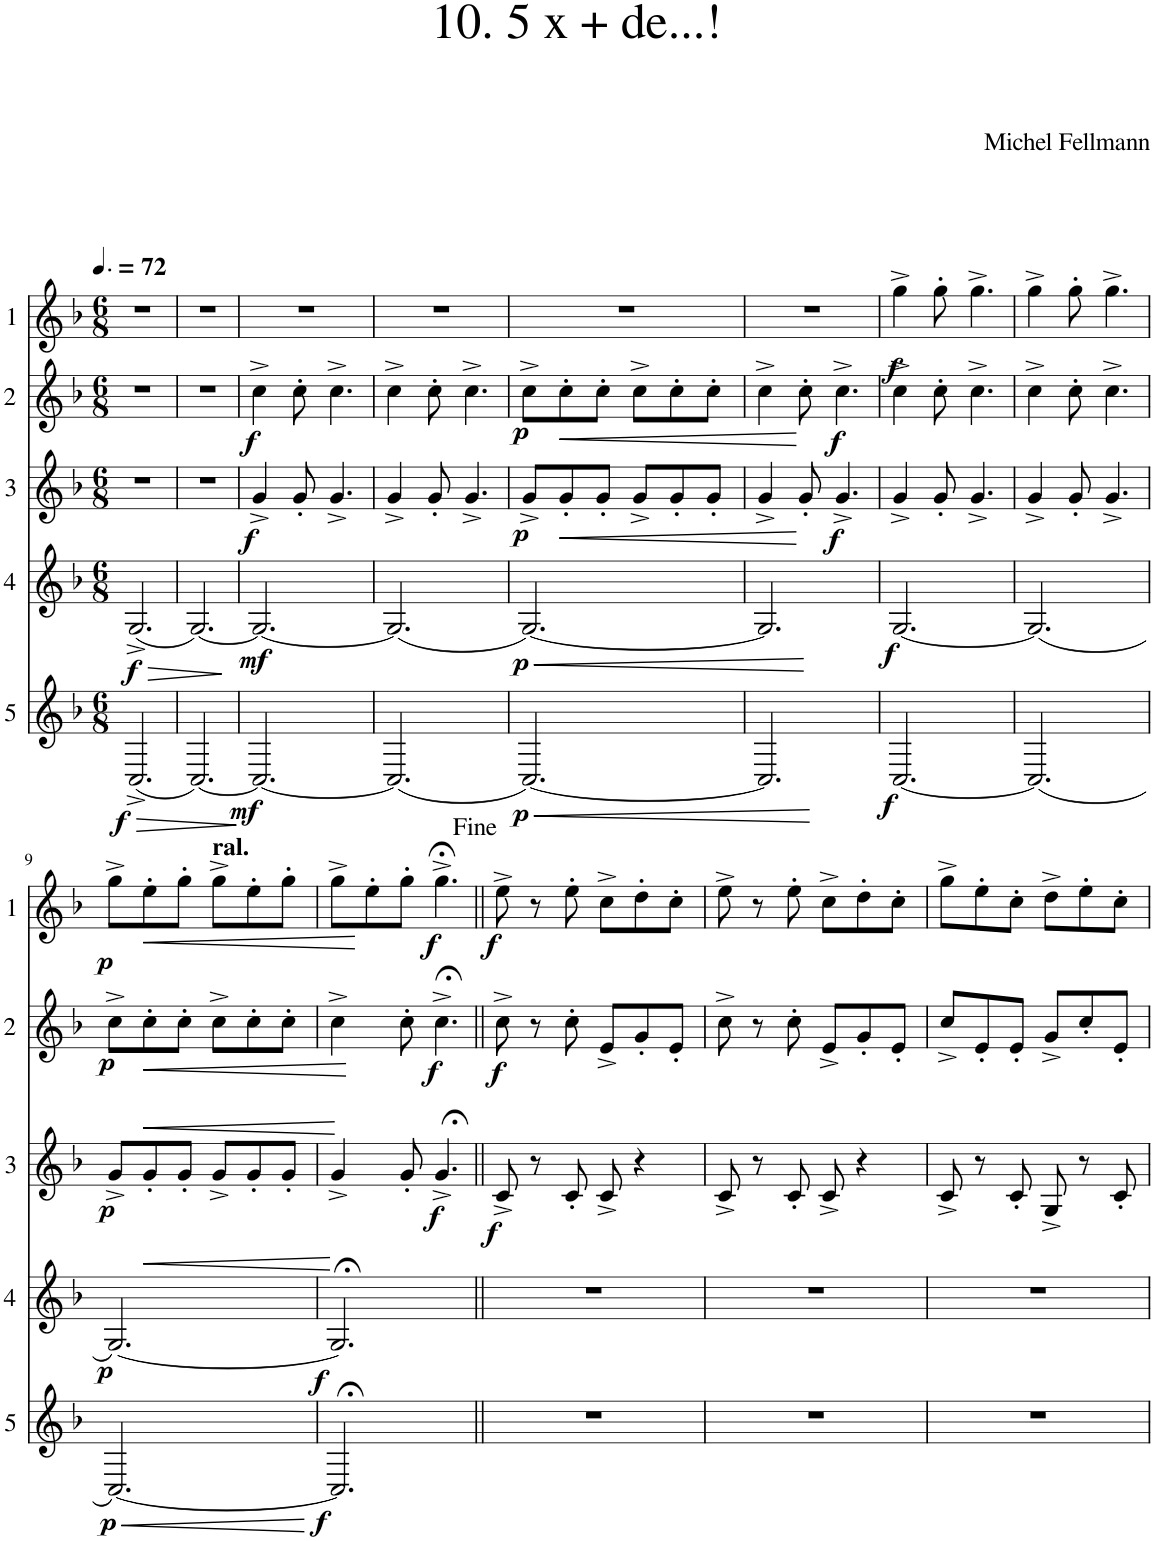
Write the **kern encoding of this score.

**kern	**dynam	**kern	**dynam	**kern	**dynam	**kern	**dynam	**kern	**dynam
*part5	*part5	*part4	*part4	*part3	*part3	*part2	*part2	*part1	*part1
*staff5	*staff5	*staff4	*staff4	*staff3	*staff3	*staff2	*staff2	*staff1	*staff1
*I"5	*	*I"4	*	*I"3	*	*I"2	*	*I"1	*
*clefG2	*	*clefG2	*	*clefG2	*	*clefG2	*	*clefG2	*
*Trd4c7	*	*Trd4c7	*	*Trd4c7	*	*Trd4c7	*	*Trd4c7	*
*k[b-]	*	*k[b-]	*	*k[b-]	*	*k[b-]	*	*k[b-]	*
*M6/8	*	*M6/8	*	*M6/8	*	*M6/8	*	*M6/8	*
*MM108	*	*MM108	*	*MM108	*	*MM108	*	*MM108	*
=1	=1	=1	=1	=1	=1	=1	=1	=1	=1
!	!LO:HP:b	!	!LO:HP:b	!	!	!	!	!	!
!	!LO:DY:n=1:b	!	!LO:DY:n=1:b	!	!	!	!	!	!
(2.C^/	> f	(2.G^/	> f	2.r	.	2.r	.	2.r	.
.	]	.	]	.	.	.	.	.	.
=2	=2	=2	=2	=2	=2	=2	=2	=2	=2
[2.C/)	.	[2.G/)	.	2.r	.	2.r	.	2.r	.
=3	=3	=3	=3	=3	=3	=3	=3	=3	=3
!	!LO:DY:b	!	!LO:DY:b	!	!LO:DY:b	!	!LO:DY:b	!	!
2.C/_	mf	2.G/_	mf	4g^/	f	4cc^\	f	2.r	.
.	.	.	.	8g'/	.	8cc'\	.	.	.
.	.	.	.	4.g^/	.	4.cc^\	.	.	.
=4	=4	=4	=4	=4	=4	=4	=4	=4	=4
(2.C/]	.	(2.G/]	.	4g^/	.	4cc^\	.	2.r	.
.	.	.	.	8g'/	.	8cc'\	.	.	.
.	.	.	.	4.g^/	.	4.cc^\	.	.	.
=5	=5	=5	=5	=5	=5	=5	=5	=5	=5
!	!LO:HP:b	!	!LO:HP:b	!	!	!	!	!	!
!	!LO:DY:n=1:b	!	!LO:DY:n=1:b	!	!LO:DY:b	!	!LO:DY:b	!	!
[2.C/)	< p	[2.G/)	< p	8g^/L	p	8cc^\L	p	2.r	.
!	!	!	!	!	!LO:HP:b	!	!LO:HP:b	!	!
.	.	.	.	8g'/	<	8cc'\	<	.	.
.	.	.	.	8g'/J	.	8cc'\J	.	.	.
.	.	.	.	8g^/L	.	8cc^\L	.	.	.
.	.	.	.	8g'/	.	8cc'\	.	.	.
.	.	.	.	8g'/J	.	8cc'\J	.	.	.
.	[	.	[	.	[	.	[	.	.
=6	=6	=6	=6	=6	=6	=6	=6	=6	=6
2.C/]	.	2.G/]	.	4g^/	.	4cc^\	.	2.r	.
.	.	.	.	8g'/	.	8cc'\	.	.	.
!	!	!	!	!	!LO:DY:b	!	!LO:DY:b	!	!
.	.	.	.	4.g^/	f	4.cc^\	f	.	.
=7	=7	=7	=7	=7	=7	=7	=7	=7	=7
!	!LO:DY:b	!	!LO:DY:b	!	!	!	!	!	!LO:DY:b
[2.C/	f	[2.G/	f	4g^/	.	4cc^\	.	4gg^\	f
.	.	.	.	8g'/	.	8cc'\	.	8gg'\	.
.	.	.	.	4.g^/	.	4.cc^\	.	4.gg^\	.
=8	=8	=8	=8	=8	=8	=8	=8	=8	=8
(2.C/]	.	(2.G/]	.	4g^/	.	4cc^\	.	4gg^\	.
.	.	.	.	8g'/	.	8cc'\	.	8gg'\	.
.	.	.	.	4.g^/	.	4.cc^\	.	4.gg^\	.
!!LO:LB:g=z
=9	=9	=9	=9	=9	=9	=9	=9	=9	=9
!	!LO:HP:b	!	!	!	!	!	!	!	!
!	!LO:DY:n=1:b	!	!LO:DY:b	!	!LO:DY:b	!	!LO:DY:b	!	!LO:DY:b
[2.C/)	< p	[2.G/)	p	8g^/L	p	8cc^\L	p	8gg^\L	p
!	!	!	!	!	!LO:HP:b	!	!LO:HP:b	!	!LO:HP:b
.	.	.	.	8g'/	<	8cc'\	<	8ee'\	<
!	!	!	!	!	!	!	!LO:HP:b	!	!
.	.	.	.	8g'/J	.	8cc'\J	<	8gg'\J	.
!	!	!	!	!	!	!	!	!LO:TX:a:B:t=ral.	!
.	.	.	.	8g^/L	.	8cc^\L	.	8gg^\L	.
.	.	.	.	8g'/	.	8cc'\	.	8ee'\	.
.	.	.	.	8g'/J	.	8cc'\J	.	8gg'\J	.
.	[	.	.	.	[	.	[ [	.	[
=10	=10	=10	=10	=10	=10	=10	=10	=10	=10
!	!LO:DY:b	!	!LO:DY:b	!	!	!	!	!	!
2.C;</]	f	2.G;</]	f	4g^/	.	4cc^\	.	8gg^\L	.
.	.	.	.	.	.	.	.	8ee'\	.
.	.	.	.	8g'/	.	8cc'\	.	8gg'\J	.
!	!	!	!	!	!LO:DY:b	!	!LO:DY:b	!	!LO:DY:b
.	.	.	.	4.g;<^/	f	4.cc;<^\	f	4.gg;<^\	f
=11||	=11||	=11||	=11||	=11||	=11||	=11||	=11||	=11||	=11||
!	!	!	!	!	!LO:DY:b	!	!LO:DY:b	!	!LO:DY:b
2.r	.	2.r	.	8c^/	f	8cc^\	f	8ee^\	f
.	.	.	.	8r	.	8r	.	8r	.
.	.	.	.	8c'/	.	8cc'\	.	8ee'\	.
.	.	.	.	8c^/	.	8e^/L	.	8cc^\L	.
.	.	.	.	4r	.	8g'/	.	8dd'\	.
.	.	.	.	.	.	8e'/J	.	8cc'\J	.
=12	=12	=12	=12	=12	=12	=12	=12	=12	=12
2.r	.	2.r	.	8c^/	.	8cc^\	.	8ee^\	.
.	.	.	.	8r	.	8r	.	8r	.
.	.	.	.	8c'/	.	8cc'\	.	8ee'\	.
.	.	.	.	8c^/	.	8e^/L	.	8cc^\L	.
.	.	.	.	4r	.	8g'/	.	8dd'\	.
.	.	.	.	.	.	8e'/J	.	8cc'\J	.
=13	=13	=13	=13	=13	=13	=13	=13	=13	=13
2.r	.	2.r	.	8c^/	.	8cc^/L	.	8gg^\L	.
.	.	.	.	8r	.	8e'/	.	8ee'\	.
.	.	.	.	8c'/	.	8e'/J	.	8cc'\J	.
.	.	.	.	8G^/	.	8g^/L	.	8dd^\L	.
.	.	.	.	8r	.	8cc'/	.	8ee'\	.
.	.	.	.	8c'/	.	8e'/J	.	8cc'\J	.
=	=	=	=	=	=	=	=	=	=
*-	*-	*-	*-	*-	*-	*-	*-	*-	*-
